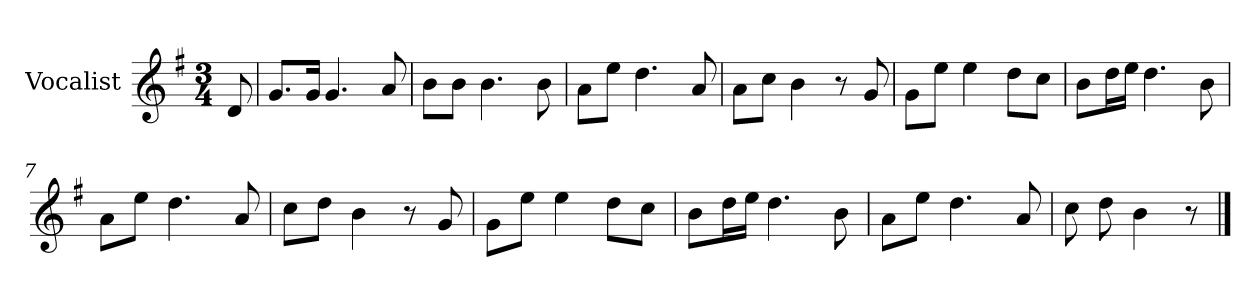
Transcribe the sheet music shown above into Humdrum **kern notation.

**kern
*part1
*staff1
*I"Vocalist
*k[f#]
*G:
*M3/4
=
8d
=1
8.gL
16gJk
4.g
8a
=2
8bL
8bJ
4.b
8b
=3
8aL
8eeJ
4.dd
8a
=4
8aL
8ccJ
4b
8r
8g
=5
8gL
8eeJ
4ee
8ddL
8ccJ
=6
8bL
16ddL
16eeJJ
4.dd
8b
=7
8aL
8eeJ
4.dd
8a
=8
8ccL
8ddJ
4b
8r
8g
=9
8gL
8eeJ
4ee
8ddL
8ccJ
=10
8bL
16ddL
16eeJJ
4.dd
8b
=11
8aL
8eeJ
4.dd
8a
=12
8cc
8dd
4b
8r
==
*-
